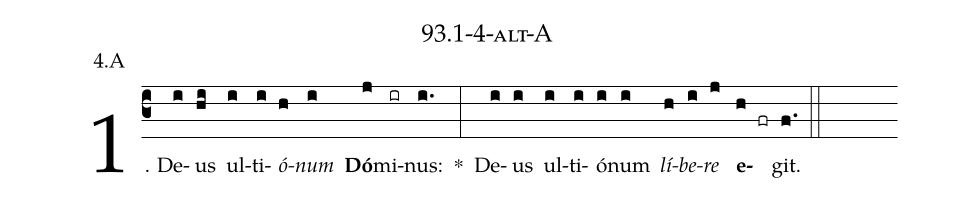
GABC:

name: 93.1-4-alt-A;
annotation: 4.A;
%%
(c3)1. De(i)us(hi) ul(i)ti(i)<i>ó</i>(h)<i>num</i>(i) <b>Dó</b>(j)mi(ir)nus:(i.) *(:) De(i)us(i) ul(i)ti(i)ó(i)num(i) <i>lí</i>(h)<i>be</i>(i)<i>re</i>(j) <b>e</b>(h fr)git.(f.) (::)


%E(i) u(h) o(i) u(j) a(h) e.(f.) (::)
